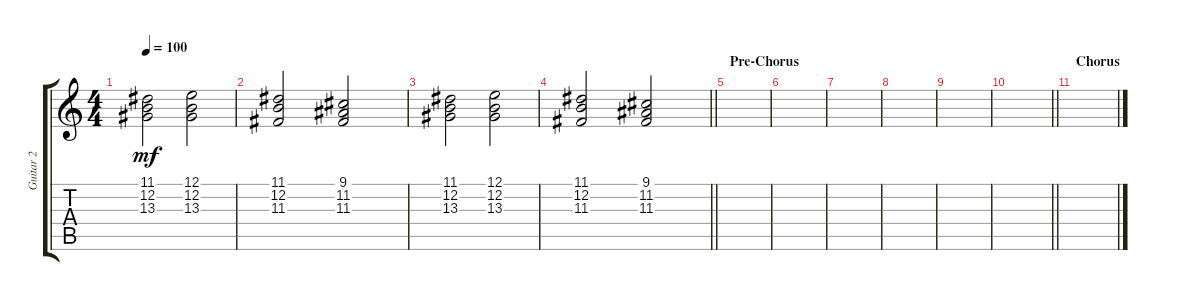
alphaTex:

\track ("Guitar 2  (Melotron Arr.)" "Guitar 2  ") {instrument pad2warm}
\staff {score tabs}
\tuning (E4 B3 G3 D3 A2 E2) {hide}
\ts (4 4)
\tempo 100
\clef g2
\ks c
(11.1 12.2 13.3).2{dy mf} (12.1 12.2 13.3).2 |
(11.1 12.2 11.3).2 (9.1 11.2 11.3).2 |
(11.1 12.2 13.3).2 (12.1 12.2 13.3).2 |
\barLineRight lightlight
(11.1 12.2 11.3).2 (9.1 11.2 11.3).2 |
\section ("" "Pre-Chorus")
|
|
|
|
|
\barLineRight lightlight
|
\section ("" "Chorus")
